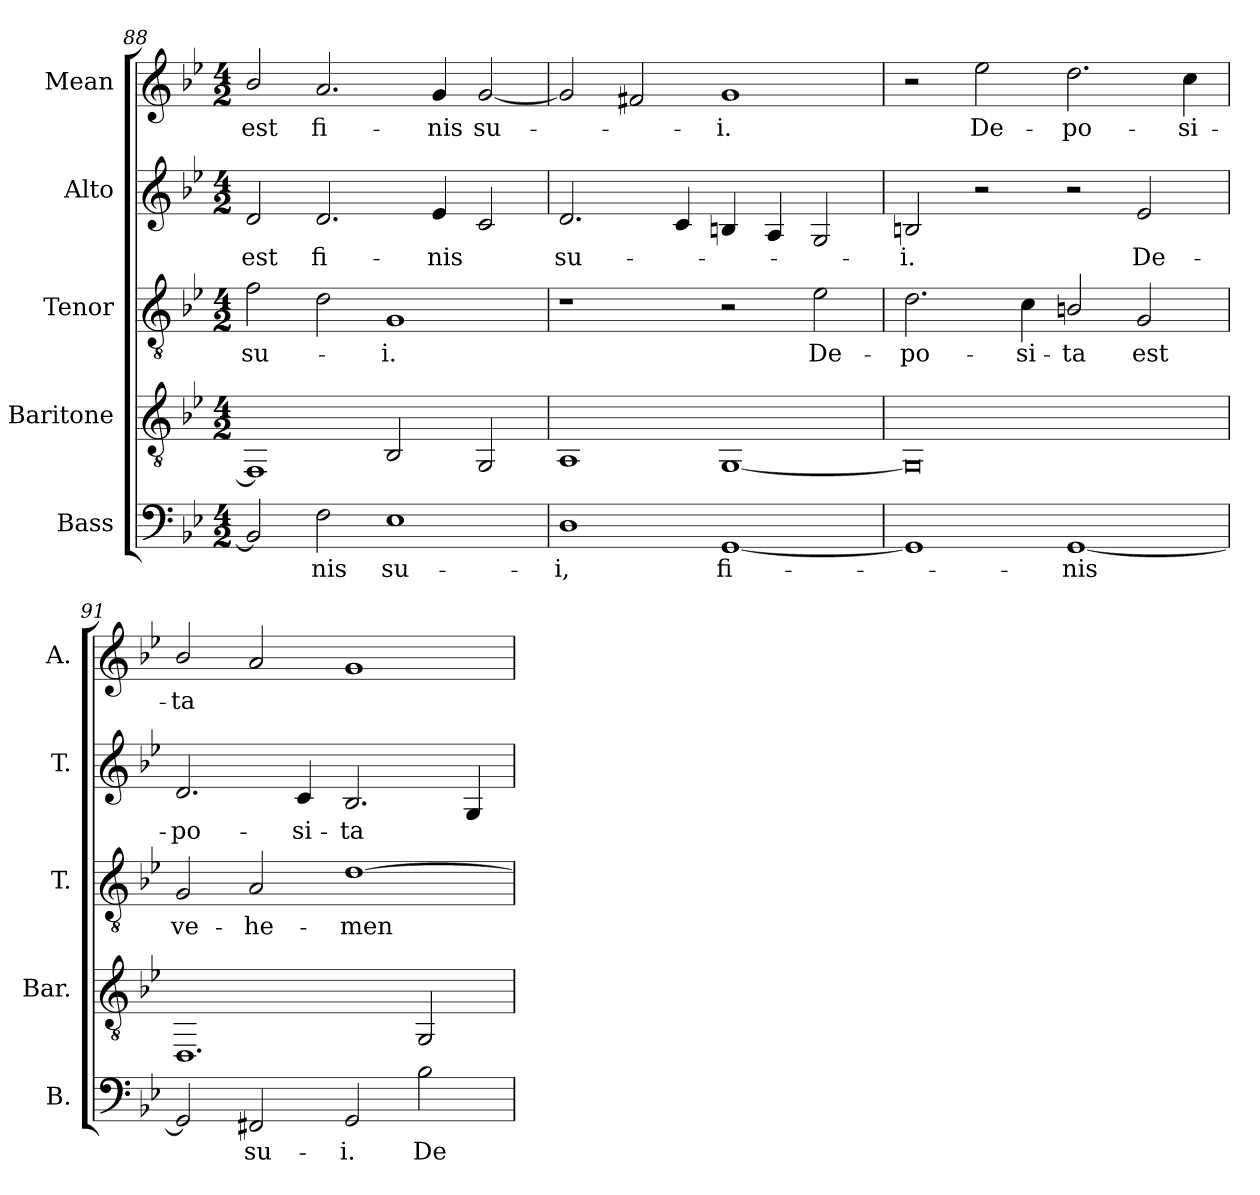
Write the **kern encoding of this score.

**kern	**text	**kern	**kern	**text	**kern	**text	**kern	**text
*part5	*part5	*part4	*part3	*part3	*part2	*part2	*part1	*part1
*staff5	*staff5	*staff4	*staff3	*staff3	*staff2	*staff2	*staff1	*staff1
*I"Bass	*	*I"Baritone	*I"Tenor	*	*I"Alto	*	*I"Mean	*
*I'B.	*	*I'Bar.	*I'T.	*	*I'T.	*	*I'A.	*
!!LO:LB:g=z
*clefF4	*	*clefGv2	*clefGv2	*	*clefG2	*	*clefG2	*
*	*	*	*ITrd7c12	*	*	*	*	*
*k[b-e-]	*	*k[b-e-]	*k[b-e-]	*	*k[b-e-]	*	*k[b-e-]	*
*B-:	*	*B-:	*B-:	*	*B-:	*	*B-:	*
*M4/2	*	*M4/2	*M4/2	*	*M4/2	*	*M4/2	*
=88	=88	=88	=88	=88	=88	=88	=88	=88
!	!	!	!	!LO:LY:b:color=#000000	!	!	!	!
!	!	!	!	!	!	!LO:LY:b:color=#000000	!	!
!	!	!	!	!	!	!	!	!LO:LY:b:color=#000000
2BB-i/]	.	1FFi]	2Fi\	su-	2di/	est	2b-i/	est
!	!LO:LY:b:color=#000000	!	!	!	!	!	!	!
!	!	!	!	!	!	!LO:LY:b:color=#000000	!	!
!	!	!	!	!	!	!	!	!LO:LY:b:color=#000000
2Fi\	-nis	.	2Di\	.	2.di/	fi-	2.ai/	fi-
!	!LO:LY:b:color=#000000	!	!	!	!	!	!	!
!	!	!	!	!LO:LY:b:color=#000000	!	!	!	!
1E-i	su-	2BB-i/	1GGi	-i.	.	.	.	.
!	!	!	!	!	!	!LO:LY:b:color=#000000	!	!
!	!	!	!	!	!	!	!	!LO:LY:b:color=#000000
.	.	.	.	.	4e-i/	-nis	4gi/	-nis
!	!	!	!	!	!	!	!	!LO:LY:b:color=#000000
.	.	2GGi/	.	.	2ci/	.	[2gi/	su-
=89	=89	=89	=89	=89	=89	=89	=89	=89
!	!LO:LY:b:color=#000000	!	!	!	!	!	!	!
!	!	!	!	!	!	!LO:LY:b:color=#000000	!	!
1Di	-i,	1AAi	1r	.	2.di/	su-	2gi/]	.
.	.	.	.	.	.	.	2f#Xi/	.
.	.	.	.	.	4ci/	.	.	.
!	!LO:LY:b:color=#000000	!	!	!	!	!	!	!
!	!	!	!	!	!	!	!	!LO:LY:b:color=#000000
[1GGi	fi-	[1GGi	2r	.	4Bni/	.	1gi	-i.
.	.	.	.	.	4Ai/	.	.	.
!	!	!	!	!LO:LY:b:color=#000000	!	!	!	!
.	.	.	2E-i\	De-	2Gi/	.	.	.
=90	=90	=90	=90	=90	=90	=90	=90	=90
!	!	!	!	!LO:LY:b:color=#000000	!	!	!	!
!	!	!	!	!	!	!LO:LY:b:color=#000000	!	!
1GGi]	.	0GGi]	2.Di\	-po-	2Bni/	-i.	2r	.
!	!	!	!	!	!	!	!	!LO:LY:b:color=#000000
.	.	.	.	.	2r	.	2ee-i\	De-
!	!	!	!	!LO:LY:b:color=#000000	!	!	!	!
.	.	.	4Ci\	-si-	.	.	.	.
!	!LO:LY:b:color=#000000	!	!	!	!	!	!	!
!	!	!	!	!LO:LY:b:color=#000000	!	!	!	!
!	!	!	!	!	!	!	!	!LO:LY:b:color=#000000
[1GGi	-nis	.	2BBni/	-ta	2r	.	2.ddi\	-po-
!	!	!	!	!LO:LY:b:color=#000000	!	!	!	!
!	!	!	!	!	!	!LO:LY:b:color=#000000	!	!
.	.	.	2GGi/	est	2e-i/	De-	.	.
!	!	!	!	!	!	!	!	!LO:LY:b:color=#000000
.	.	.	.	.	.	.	4cci\	-si-
=91	=91	=91	=91	=91	=91	=91	=91	=91
!	!	!	!	!LO:LY:b:color=#000000	!	!	!	!
!	!	!	!	!	!	!LO:LY:b:color=#000000	!	!
!	!	!	!	!	!	!	!	!LO:LY:b:color=#000000
2GGi/]	.	1.DDi	2GGi/	ve-	2.di/	-po-	2b-i/	-ta
!	!LO:LY:b:color=#000000	!	!	!	!	!	!	!
!	!	!	!	!LO:LY:b:color=#000000	!	!	!	!
2FF#Xi/	su-	.	2AAi/	-he-	.	.	2ai/	.
!	!	!	!	!	!	!LO:LY:b:color=#000000	!	!
.	.	.	.	.	4ci/	-si-	.	.
!	!LO:LY:b:color=#000000	!	!	!	!	!	!	!
!	!	!	!	!LO:LY:b:color=#000000	!	!	!	!
!	!	!	!	!	!	!LO:LY:b:color=#000000	!	!
2GGi/	-i.	.	[1Di	-men-	2.B-i/	-ta	1gi	.
!	!LO:LY:b:color=#000000	!	!	!	!	!	!	!
2B-i\	De-	2GGi/	.	.	.	.	.	.
.	.	.	.	.	4Gi/	.	.	.
=	=	=	=	=	=	=	=	=
*-	*-	*-	*-	*-	*-	*-	*-	*-
